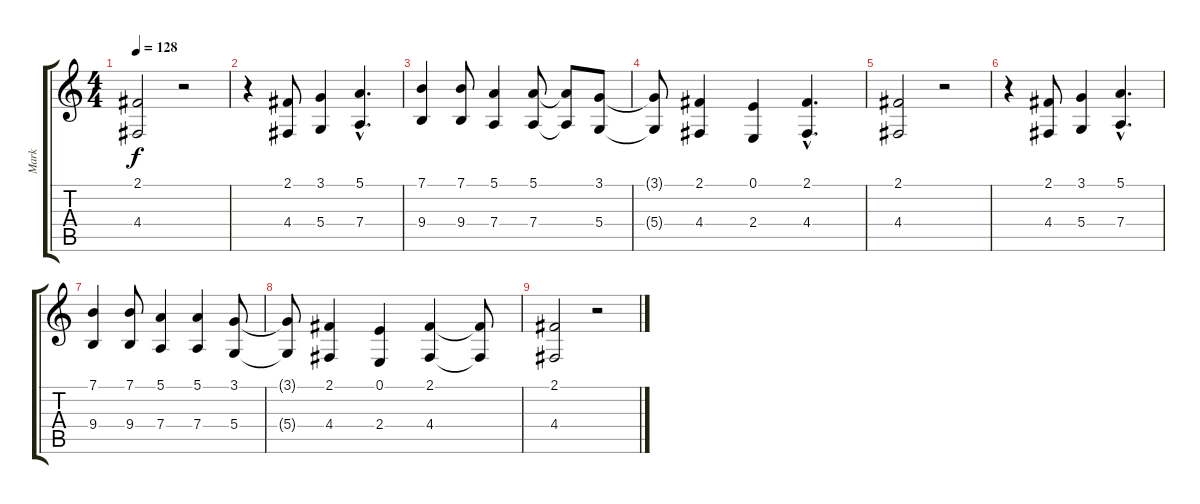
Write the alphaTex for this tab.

\track ("Mark" "Mark") {instrument choiraahs}
\staff {score tabs}
\tuning (E4 B3 G3 D3 A2 E2) {hide}
\ts (4 4)
\tempo 128
\clef g2
\ks c
(2.1 4.4).2{dy f} r.2 |
r.4 (2.1 4.4).8 (3.1 5.4).4 (5.1{hac} 7.4{hac}).4{d} |
(7.1 9.4).4 (7.1 9.4).8 (5.1 7.4).4 (5.1 7.4).8 (5.1{t} 7.4{t}).8 (3.1 5.4).8 |
(3.1{t} 5.4{t}).8 (2.1 4.4).4 (0.1 2.4).4 (2.1{hac} 4.4{hac}).4{d} |
(2.1 4.4).2 r.2 |
r.4 (2.1 4.4).8 (3.1 5.4).4 (5.1{hac} 7.4{hac}).4{d} |
(7.1 9.4).4 (7.1 9.4).8 (5.1 7.4).4 (5.1 7.4).4 (3.1 5.4).8 |
(3.1{t} 5.4{t}).8 (2.1 4.4).4 (0.1 2.4).4 (2.1 4.4).4 (2.1{t} 4.4{t}).8 |
(2.1 4.4).2 r.2
